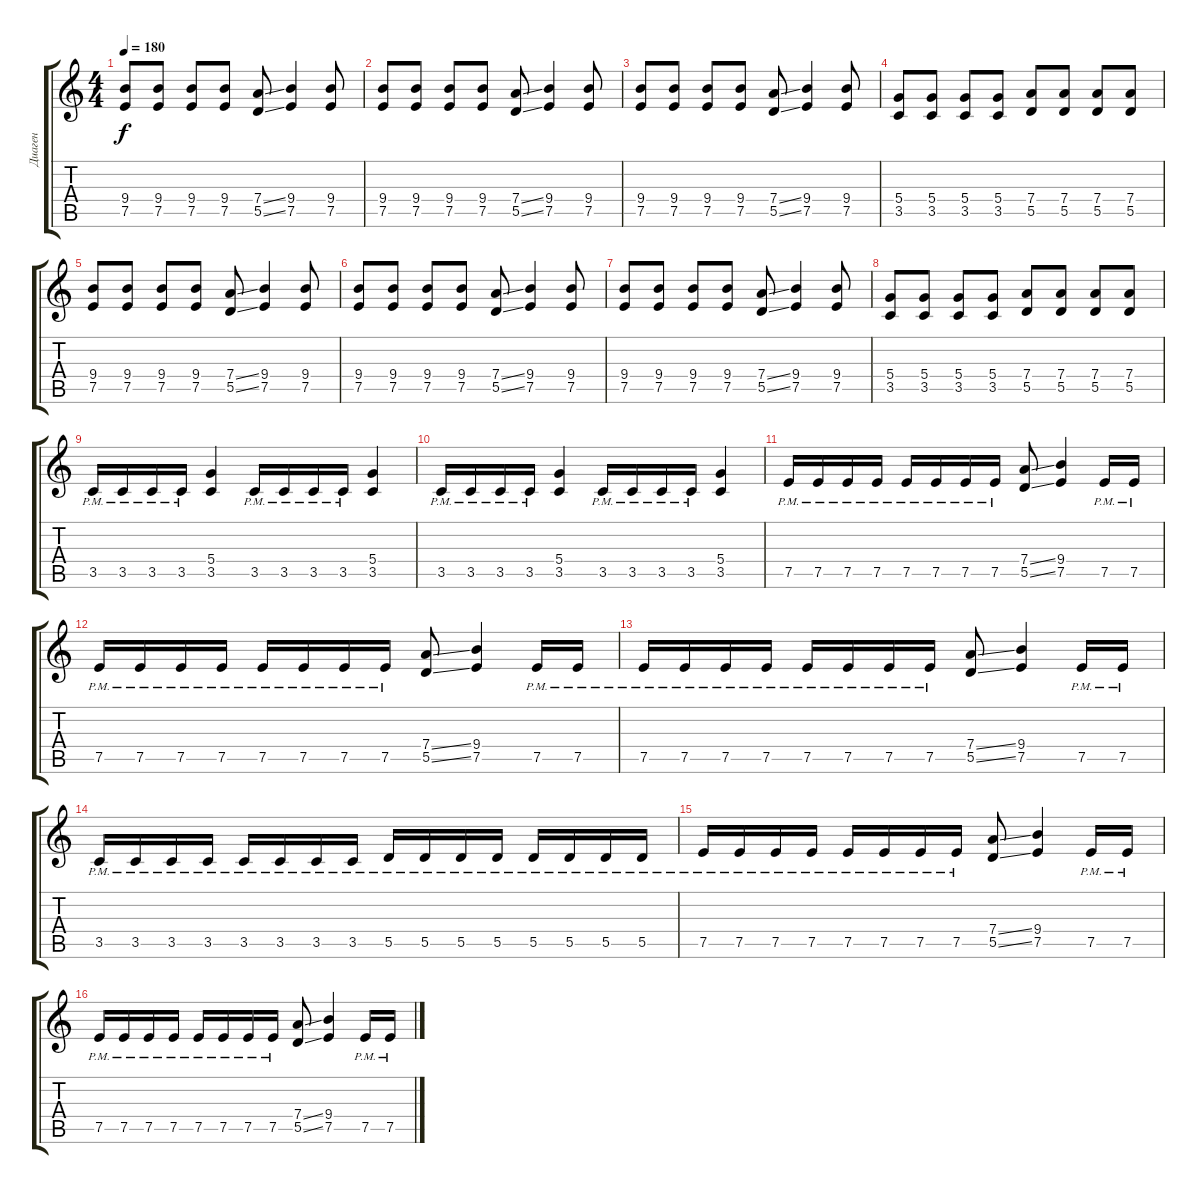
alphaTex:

\track ("Диаген" "Диаген") {instrument distortionguitar}
\staff {score tabs}
\tuning (E4 B3 G3 D3 A2 E2) {hide}
\ts (4 4)
\tempo 180
\clef g2
\ks c
(9.4 7.5).8{dy f} (9.4 7.5).8 (9.4 7.5).8 (9.4 7.5).8 (7.4{ss} 5.5{ss}).8 (9.4 7.5).4 (9.4 7.5).8 |
(9.4 7.5).8 (9.4 7.5).8 (9.4 7.5).8 (9.4 7.5).8 (7.4{ss} 5.5{ss}).8 (9.4 7.5).4 (9.4 7.5).8 |
(9.4 7.5).8 (9.4 7.5).8 (9.4 7.5).8 (9.4 7.5).8 (7.4{ss} 5.5{ss}).8 (9.4 7.5).4 (9.4 7.5).8 |
(5.4 3.5).8 (5.4 3.5).8 (5.4 3.5).8 (5.4 3.5).8 (7.4 5.5).8 (7.4 5.5).8 (7.4 5.5).8 (7.4 5.5).8 |
(9.4 7.5).8 (9.4 7.5).8 (9.4 7.5).8 (9.4 7.5).8 (7.4{ss} 5.5{ss}).8 (9.4 7.5).4 (9.4 7.5).8 |
(9.4 7.5).8 (9.4 7.5).8 (9.4 7.5).8 (9.4 7.5).8 (7.4{ss} 5.5{ss}).8 (9.4 7.5).4 (9.4 7.5).8 |
(9.4 7.5).8 (9.4 7.5).8 (9.4 7.5).8 (9.4 7.5).8 (7.4{ss} 5.5{ss}).8 (9.4 7.5).4 (9.4 7.5).8 |
(5.4 3.5).8 (5.4 3.5).8 (5.4 3.5).8 (5.4 3.5).8 (7.4 5.5).8 (7.4 5.5).8 (7.4 5.5).8 (7.4 5.5).8 |
3.5{pm}.16 3.5{pm}.16 3.5{pm}.16 3.5{pm}.16 (5.4 3.5).4 3.5{pm}.16 3.5{pm}.16 3.5{pm}.16 3.5{pm}.16 (5.4 3.5).4 |
3.5{pm}.16 3.5{pm}.16 3.5{pm}.16 3.5{pm}.16 (5.4 3.5).4 3.5{pm}.16 3.5{pm}.16 3.5{pm}.16 3.5{pm}.16 (5.4 3.5).4 |
7.5{pm}.16 7.5{pm}.16 7.5{pm}.16 7.5{pm}.16 7.5{pm}.16 7.5{pm}.16 7.5{pm}.16 7.5{pm}.16 (7.4{ss} 5.5{ss}).8 (9.4 7.5).4 7.5{pm}.16 7.5{pm}.16 |
7.5{pm}.16 7.5{pm}.16 7.5{pm}.16 7.5{pm}.16 7.5{pm}.16 7.5{pm}.16 7.5{pm}.16 7.5{pm}.16 (7.4{ss} 5.5{ss}).8 (9.4 7.5).4 7.5{pm}.16 7.5{pm}.16 |
7.5{pm}.16 7.5{pm}.16 7.5{pm}.16 7.5{pm}.16 7.5{pm}.16 7.5{pm}.16 7.5{pm}.16 7.5{pm}.16 (7.4{ss} 5.5{ss}).8 (9.4 7.5).4 7.5{pm}.16 7.5{pm}.16 |
3.5{pm}.16 3.5{pm}.16 3.5{pm}.16 3.5{pm}.16 3.5{pm}.16 3.5{pm}.16 3.5{pm}.16 3.5{pm}.16 5.5{pm}.16 5.5{pm}.16 5.5{pm}.16 5.5{pm}.16 5.5{pm}.16 5.5{pm}.16 5.5{pm}.16 5.5{pm}.16 |
7.5{pm}.16 7.5{pm}.16 7.5{pm}.16 7.5{pm}.16 7.5{pm}.16 7.5{pm}.16 7.5{pm}.16 7.5{pm}.16 (7.4{ss} 5.5{ss}).8 (9.4 7.5).4 7.5{pm}.16 7.5{pm}.16 |
7.5{pm}.16 7.5{pm}.16 7.5{pm}.16 7.5{pm}.16 7.5{pm}.16 7.5{pm}.16 7.5{pm}.16 7.5{pm}.16 (7.4{ss} 5.5{ss}).8 (9.4 7.5).4 7.5{pm}.16 7.5{pm}.16
